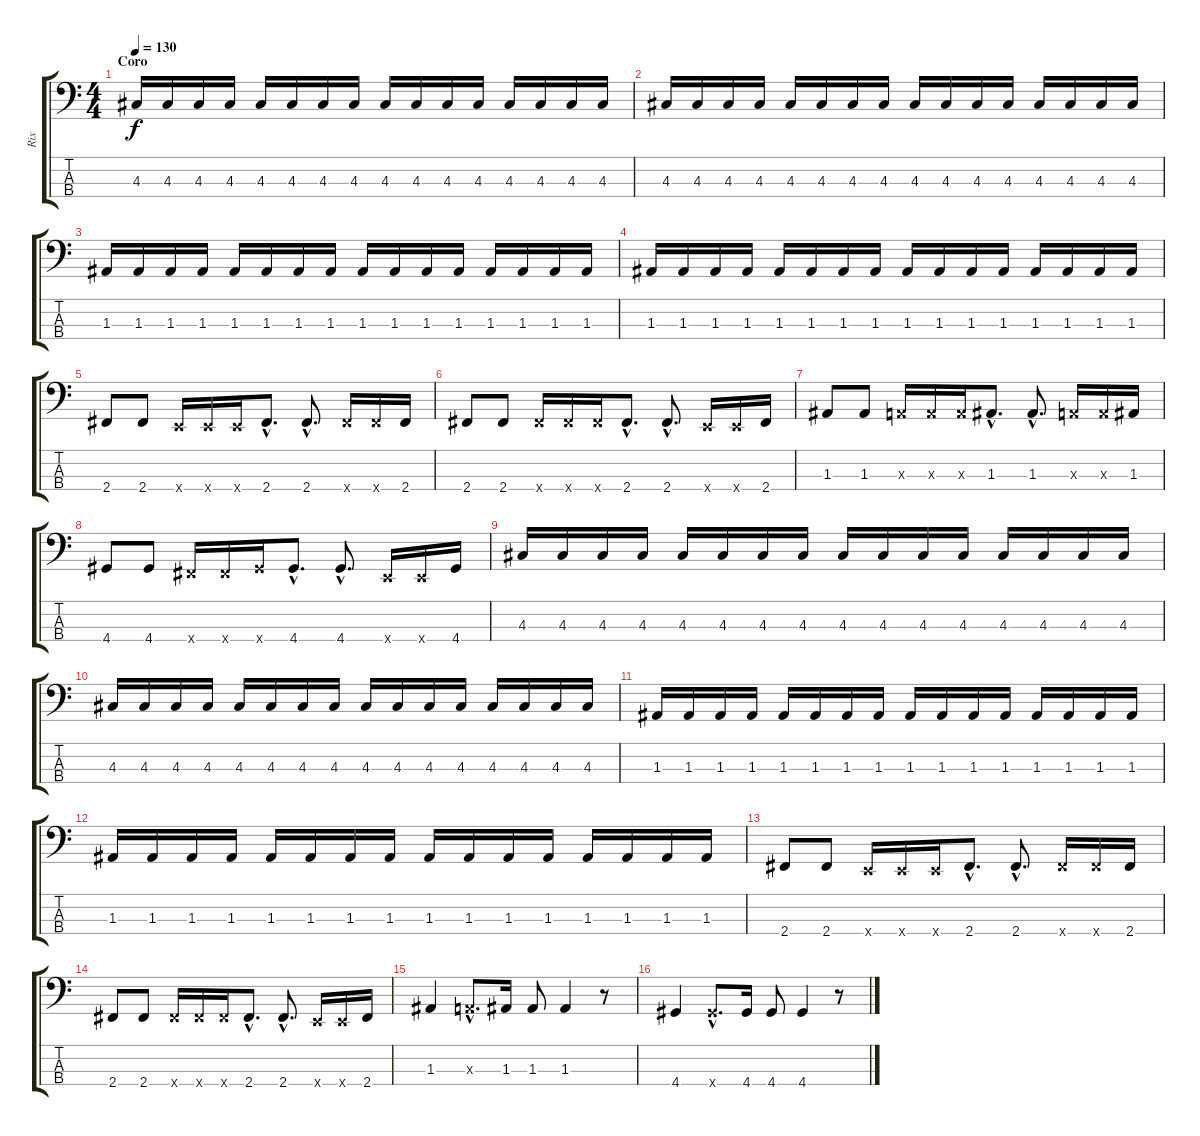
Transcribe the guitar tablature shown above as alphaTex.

\track ("Rix" "Rix") {instrument electricbasspick}
\staff {score tabs}
\tuning (G2 D2 A1 E1) {hide}
\ts (4 4)
\section ("" "Coro")
\tempo 130
\clef f4
\ks c
4.3.16{dy f} 4.3.16 4.3.16 4.3.16 4.3.16 4.3.16 4.3.16 4.3.16 4.3.16 4.3.16 4.3.16 4.3.16 4.3.16 4.3.16 4.3.16 4.3.16 |
4.3.16 4.3.16 4.3.16 4.3.16 4.3.16 4.3.16 4.3.16 4.3.16 4.3.16 4.3.16 4.3.16 4.3.16 4.3.16 4.3.16 4.3.16 4.3.16 |
1.3.16 1.3.16 1.3.16 1.3.16 1.3.16 1.3.16 1.3.16 1.3.16 1.3.16 1.3.16 1.3.16 1.3.16 1.3.16 1.3.16 1.3.16 1.3.16 |
1.3.16 1.3.16 1.3.16 1.3.16 1.3.16 1.3.16 1.3.16 1.3.16 1.3.16 1.3.16 1.3.16 1.3.16 1.3.16 1.3.16 1.3.16 1.3.16 |
2.4.8 2.4.8 0.4{x}.16 0.4{x}.16 0.4{x}.16 2.4{hac}.8{d} 2.4{hac}.8{d} 2.4{x}.16 2.4{x}.16 2.4.16 |
2.4.8 2.4.8 2.4{x}.16 2.4{x}.16 2.4{x}.16 2.4{hac}.8{d} 2.4{hac}.8{d} 0.4{x}.16 0.4{x}.16 2.4.16 |
1.3.8 1.3.8 0.3{x}.16 0.3{x}.16 0.3{x}.16 1.3{hac}.8{d} 1.3{hac}.8{d} 0.3{x}.16 0.3{x}.16 1.3.16 |
4.4.8 4.4.8 2.4{x}.16 2.4{x}.16 4.4{x}.16 4.4{hac}.8{d} 4.4{hac}.8{d} 0.4{x}.16 0.4{x}.16 4.4.16 |
4.3.16 4.3.16 4.3.16 4.3.16 4.3.16 4.3.16 4.3.16 4.3.16 4.3.16 4.3.16 4.3.16 4.3.16 4.3.16 4.3.16 4.3.16 4.3.16 |
4.3.16 4.3.16 4.3.16 4.3.16 4.3.16 4.3.16 4.3.16 4.3.16 4.3.16 4.3.16 4.3.16 4.3.16 4.3.16 4.3.16 4.3.16 4.3.16 |
1.3.16 1.3.16 1.3.16 1.3.16 1.3.16 1.3.16 1.3.16 1.3.16 1.3.16 1.3.16 1.3.16 1.3.16 1.3.16 1.3.16 1.3.16 1.3.16 |
1.3.16 1.3.16 1.3.16 1.3.16 1.3.16 1.3.16 1.3.16 1.3.16 1.3.16 1.3.16 1.3.16 1.3.16 1.3.16 1.3.16 1.3.16 1.3.16 |
2.4.8 2.4.8 0.4{x}.16 0.4{x}.16 0.4{x}.16 2.4{hac}.8{d} 2.4{hac}.8{d} 2.4{x}.16 2.4{x}.16 2.4.16 |
2.4.8 2.4.8 2.4{x}.16 2.4{x}.16 2.4{x}.16 2.4{hac}.8{d} 2.4{hac}.8{d} 0.4{x}.16 0.4{x}.16 2.4.16 |
1.3.4 0.3{hac x}.8{d} 1.3.16 1.3.8 1.3.4 r.8 |
4.4.4 4.4{hac x}.8{d} 4.4.16 4.4.8 4.4.4 r.8
